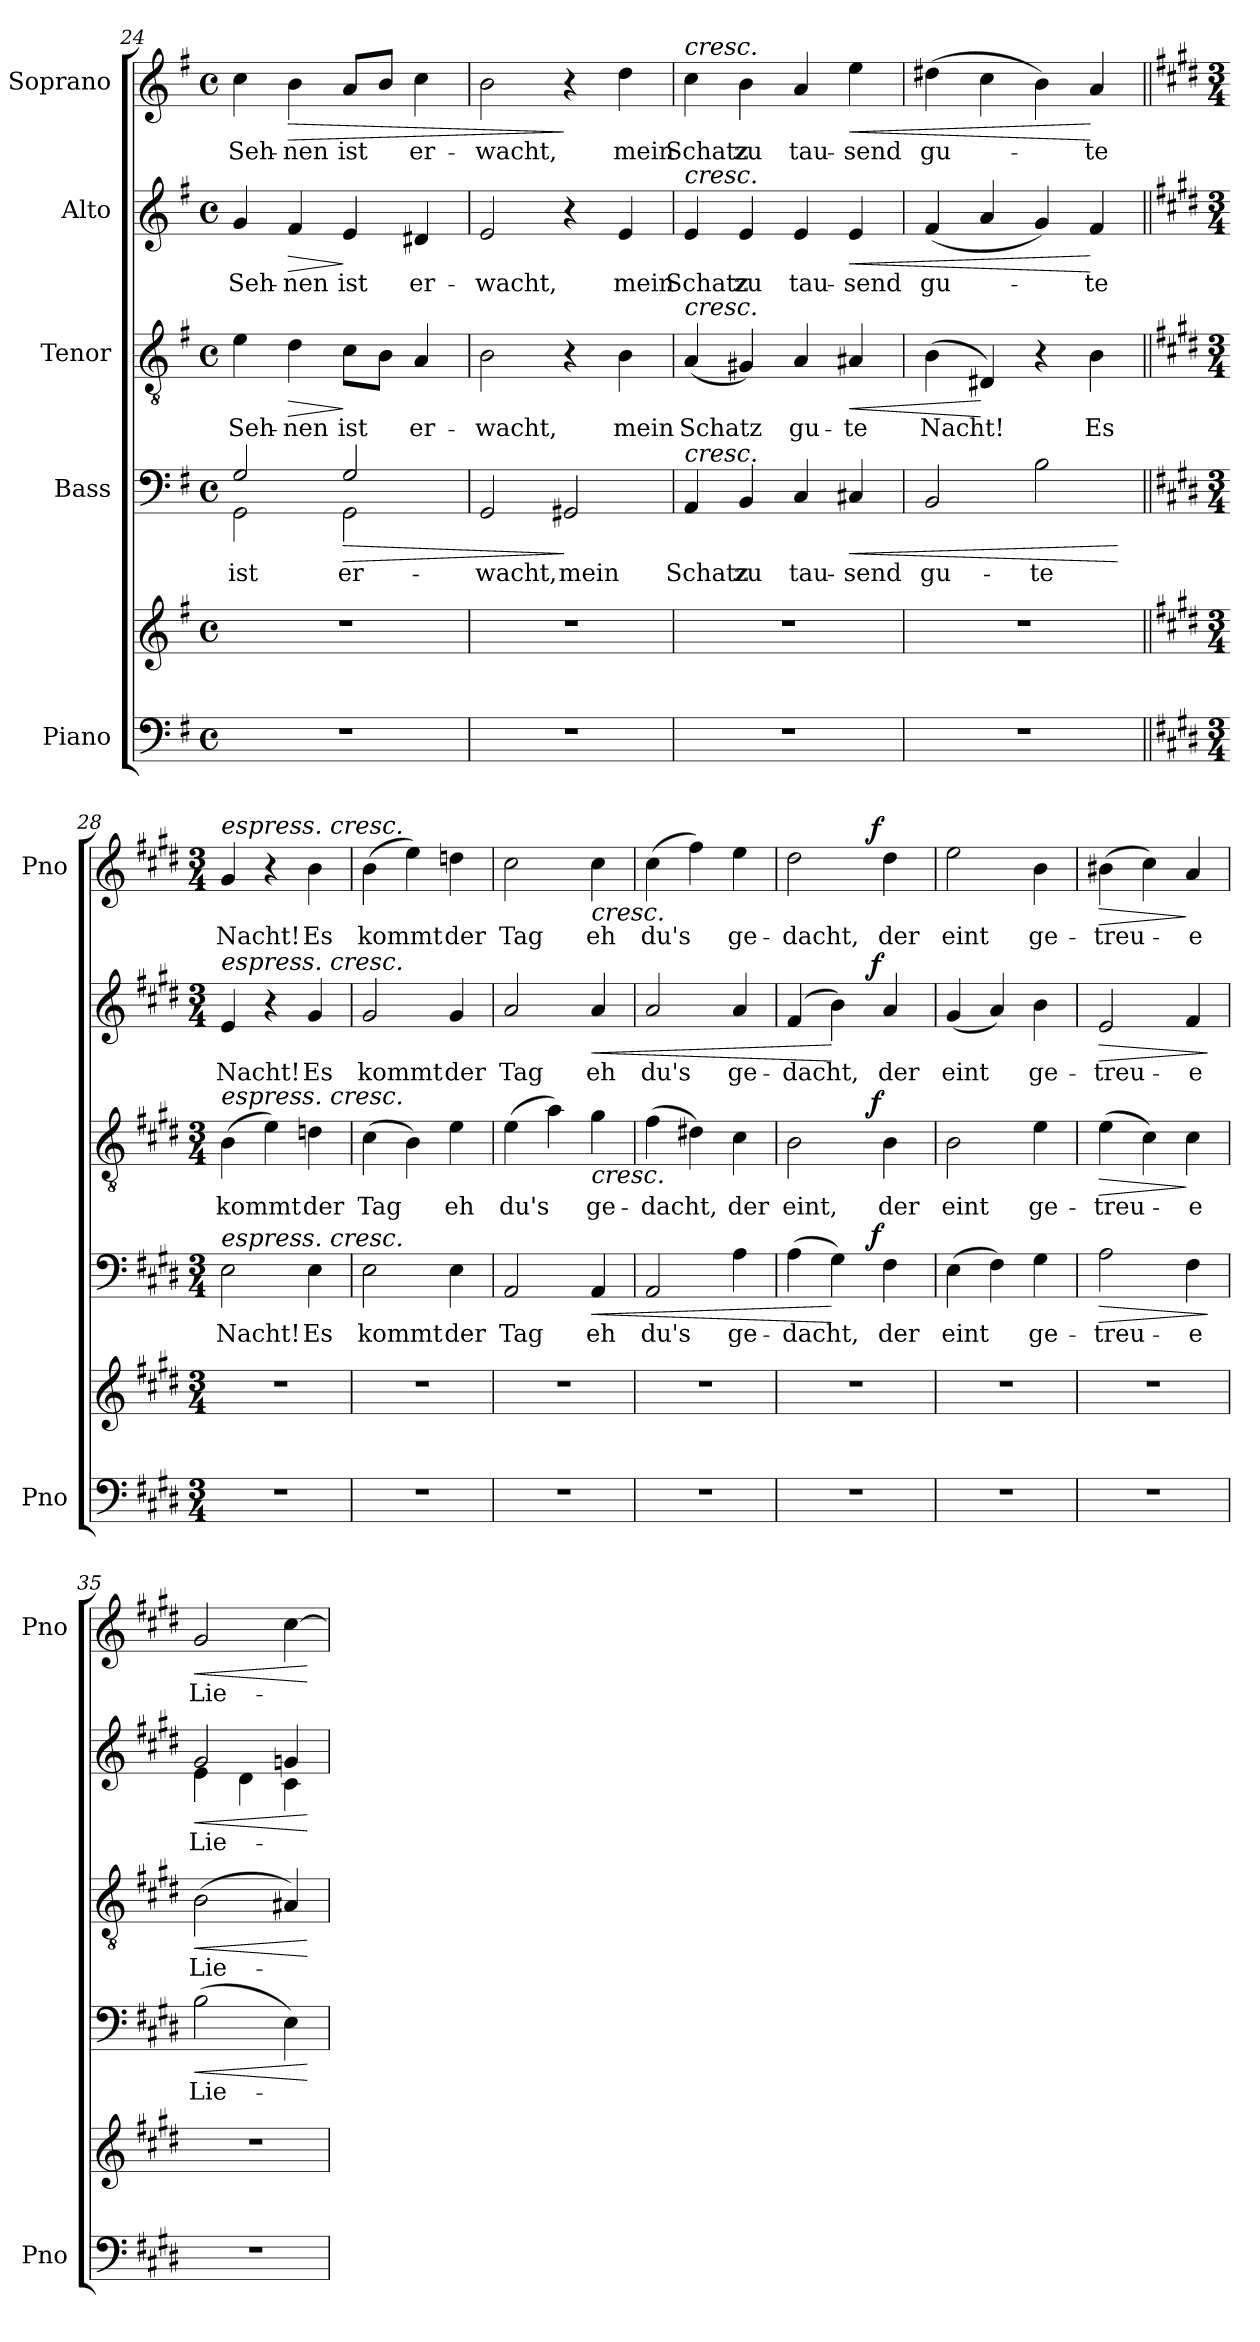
**kern	**kern	**kern	**text	**dynam	**kern	**text	**dynam	**kern	**text	**dynam	**kern	**text	**dynam
*part5	*part5	*part4	*part4	*part4	*part3	*part3	*part3	*part2	*part2	*part2	*part1	*part1	*part1
*staff6	*staff5	*staff4	*staff4	*staff4	*staff3	*staff3	*staff3	*staff2	*staff2	*staff2	*staff1	*staff1	*staff1
*I"Piano	*	*I"Bass	*	*	*I"Tenor	*	*	*I"Alto	*	*	*I"Soprano	*	*
*I'Pno	*	*	*	*	*	*	*	*	*	*	*I'Pno	*	*
*clefF4	*clefG2	*clefF4	*	*	*clefGv2	*	*	*clefG2	*	*	*clefG2	*	*
*k[f#]	*k[f#]	*k[f#]	*	*	*k[f#]	*	*	*k[f#]	*	*	*k[f#]	*	*
*G:	*G:	*G:	*	*	*G:	*	*	*G:	*	*	*G:	*	*
*M4/4	*M4/4	*M4/4	*	*	*M4/4	*	*	*M4/4	*	*	*M4/4	*	*
*met(c)	*met(c)	*met(c)	*	*	*met(c)	*	*	*met(c)	*	*	*met(c)	*	*
=24	=24	=24	=24	=24	=24	=24	=24	=24	=24	=24	=24	=24	=24
*	*	*^	*	*	*	*	*	*	*	*	*	*	*
1r	1r	2G/	2GG\	ist	.	4e\	Seh-	.	4g/	Seh-	.	4cc\	Seh-	.
!	!	!	!	!	!	!	!	!LO:HP:b	!	!	!LO:HP:b	!	!	!LO:HP:b
.	.	.	.	.	.	4d\	-nen	>	4f#/	-nen	>	4b\	-nen	>
!	!	!	!	!	!LO:HP:b	!	!	!	!	!	!	!	!	!
.	.	2G/	2GG\	er-	>	8c\L	ist	]	4e/	ist	]	8a/L	ist	.
.	.	.	.	.	.	8B\J	.	.	.	.	.	8b/J	.	.
.	.	.	.	.	.	4A/	er-	.	4d#X/	er-	.	4cc\	er-	.
*	*	*v	*v	*	*	*	*	*	*	*	*	*	*	*
=25	=25	=25	=25	=25	=25	=25	=25	=25	=25	=25	=25	=25	=25
1r	1r	2GG/	-wacht,	.	2B\	-wacht,	.	2e/	-wacht,	.	2b\	-wacht,	.
.	.	2GG#X/	mein	]	4r	.	.	4r	.	.	4r	.	]
.	.	.	.	.	4B\	mein	.	4e/	mein	.	4dd\	mein	.
=26	=26	=26	=26	=26	=26	=26	=26	=26	=26	=26	=26	=26	=26
!	!	!	!	!	!	!	!	!	!	!	!LO:TX:a:i:t=cresc.	!	!
!	!	!	!	!	!	!	!	!LO:TX:a:i:t=cresc.	!	!	!	!	!
!	!	!	!	!	!LO:TX:a:i:t=cresc.	!	!	!	!	!	!	!	!
!	!	!LO:TX:a:i:t=cresc.	!	!	!	!	!	!	!	!	!	!	!
1r	1r	4AA/	Schatz	.	(4A/	Schatz	.	4e/	Schatz	.	4cc\	Schatz	.
.	.	4BB/	zu	.	4G#X/)	.	.	4e/	zu	.	4b\	zu	.
.	.	4C/	tau-	.	4A/	gu-	.	4e/	tau-	.	4a/	tau-	.
!	!	!	!	!LO:HP:b	!	!	!LO:HP:b	!	!	!LO:HP:b	!	!	!LO:HP:b
.	.	4C#X/	-send	<	4A#X/	-te	<	4e/	-send	<	4ee\	-send	<
=27	=27	=27	=27	=27	=27	=27	=27	=27	=27	=27	=27	=27	=27
1r	1r	2BB/	gu-	.	(4B\	Nacht!	.	(4f#/	gu-	.	(4dd#X\	gu-	.
.	.	.	.	.	4D#X/)	.	[	4a/	.	.	4cc\	.	.
.	.	2B\	-te	.	4r	.	.	4g/)	.	.	4b\)	.	.
.	.	.	.	.	4B\	Es	.	4f#/	-te	[	4a/	-te	[
.	.	.	.	[	.	.	.	.	.	.	.	.	.
!!LO:PB:g=z
=28||	=28||	=28||	=28||	=28||	=28||	=28||	=28||	=28||	=28||	=28||	=28||	=28||	=28||
*k[f#c#g#d#]	*k[f#c#g#d#]	*k[f#c#g#d#]	*	*	*k[f#c#g#d#]	*	*	*k[f#c#g#d#]	*	*	*k[f#c#g#d#]	*	*
*E:	*E:	*E:	*	*	*E:	*	*	*E:	*	*	*E:	*	*
*M3/4	*M3/4	*M3/4	*	*	*M3/4	*	*	*M3/4	*	*	*M3/4	*	*
!	!	!	!	!	!	!	!	!	!	!	!LO:TX:a:i:t=espress. cresc.	!	!
!	!	!	!	!	!	!	!	!LO:TX:a:i:t=espress. cresc.	!	!	!	!	!
!	!	!	!	!	!LO:TX:a:i:t=espress. cresc.	!	!	!	!	!	!	!	!
!	!	!LO:TX:a:i:t=espress. cresc.	!	!	!	!	!	!	!	!	!	!	!
2.r	2.r	2E\	Nacht!	.	(4B\	kommt	.	4e/	Nacht!	.	4g#/	Nacht!	.
.	.	.	.	.	4e\)	.	.	4r	.	.	4r	.	.
.	.	4E\	Es	.	4dn\	der	.	4g#/	Es	.	4b\	Es	.
=29	=29	=29	=29	=29	=29	=29	=29	=29	=29	=29	=29	=29	=29
2.r	2.r	2E\	kommt	.	(4c#\	Tag	.	2g#/	kommt	.	(4b\	kommt	.
.	.	.	.	.	4B\)	.	.	.	.	.	4ee\)	.	.
.	.	4E\	der	.	4e\	eh	.	4g#/	der	.	4ddn\	der	.
=30	=30	=30	=30	=30	=30	=30	=30	=30	=30	=30	=30	=30	=30
2.r	2.r	2AA/	Tag	.	(4e\	du's	.	2a/	Tag	.	2cc#\	Tag	.
.	.	.	.	.	4a\)	.	.	.	.	.	.	.	.
!	!	!	!	!LO:HP:b	!	!	!LO:HP:b	!	!	!LO:HP:b	!	!	!LO:HP:b
.	.	4AA/	eh	<	4g#\	ge-	<	4a/	eh	<	4cc#\	eh	<
=31	=31	=31	=31	=31	=31	=31	=31	=31	=31	=31	=31	=31	=31
2.r	2.r	2AA/	du's	.	(4f#\	-dacht,	.	2a/	du's	.	(4cc#\	du's	.
.	.	.	.	.	4d#X\)	.	.	.	.	.	4ff#\)	.	.
.	.	4A\	ge-	.	4c#\	der	.	4a/	ge-	.	4ee\	ge-	.
=32	=32	=32	=32	=32	=32	=32	=32	=32	=32	=32	=32	=32	=32
*	*	*^	*	*	*^	*	*	*^	*	*	*^	*	*
2.r	2.r	(4A\	4...ryy	-dacht,	.	2B\	4...ryy	eint,	.	(4f#/	4...ryy	-dacht,	.	2dd#\	4...ryy	-dacht,	.
.	.	4G#\)	.	.	[	.	.	.	.	4b\)	.	.	[	.	.	.	.
!	!	!	!	!	!LO:DY:a	!	!	!	!LO:DY:a	!	!	!	!LO:DY:a	!	!	!	!LO:DY:a
.	.	.	4ryy	.	f	.	4ryy	.	f	.	4ryy	.	f	.	4ryy	.	f
.	.	4F#\	.	der	.	4B\	.	der	[	4a/	.	der	.	4dd#\	.	der	[
.	.	.	32ryy	.	.	.	32ryy	.	.	.	32ryy	.	.	.	32ryy	.	.
*	*	*v	*v	*	*	*	*	*	*	*v	*v	*	*	*v	*v	*	*
*	*	*	*	*	*v	*v	*	*	*	*	*	*	*	*
=33	=33	=33	=33	=33	=33	=33	=33	=33	=33	=33	=33	=33	=33
2.r	2.r	(4E\	eint	.	2B\	eint	.	(4g#/	eint	.	2ee\	eint	.
.	.	4F#\)	.	.	.	.	.	4a/)	.	.	.	.	.
.	.	4G#\	ge-	.	4e\	ge-	.	4b\	ge-	.	4b\	ge-	.
=34	=34	=34	=34	=34	=34	=34	=34	=34	=34	=34	=34	=34	=34
!	!	!	!	!LO:HP:b	!	!	!LO:HP:b	!	!	!LO:HP:b	!	!	!LO:HP:b
2.r	2.r	2A\	-treu-	>	(4e\	-treu-	>	2e/	-treu-	>	(4b#X\	-treu-	>
.	.	.	.	.	4c#\)	.	.	.	.	.	4cc#\)	.	.
.	.	4F#\	-e	.	4c#\	-e	]	4f#/	-e	.	4a/	-e	]
.	.	.	.	]	.	.	.	.	.	]	.	.	.
!!LO:LB:g=z
=35	=35	=35	=35	=35	=35	=35	=35	=35	=35	=35	=35	=35	=35
!	!	!	!	!LO:HP:b	!	!	!LO:HP:b	!	!	!LO:HP:b	!	!	!LO:HP:b
*	*	*	*	*	*	*	*	*^	*	*	*	*	*
2.r	2.r	(2B\	Lie-	<	(2B\	Lie-	<	2g#/	4e\	Lie-	<	2g#/	Lie-	<
.	.	.	.	.	.	.	.	.	4d#\	.	.	.	.	.
.	.	4E\)	.	.	4A#X/)	.	.	4gn/	4c#\	.	.	[4cc#\	.	.
*	*	*	*	*	*	*	*	*v	*v	*	*	*	*	*
.	.	.	.	[	.	.	[	.	.	[	.	.	[
=	=	=	=	=	=	=	=	=	=	=	=	=	=
*-	*-	*-	*-	*-	*-	*-	*-	*-	*-	*-	*-	*-	*-
